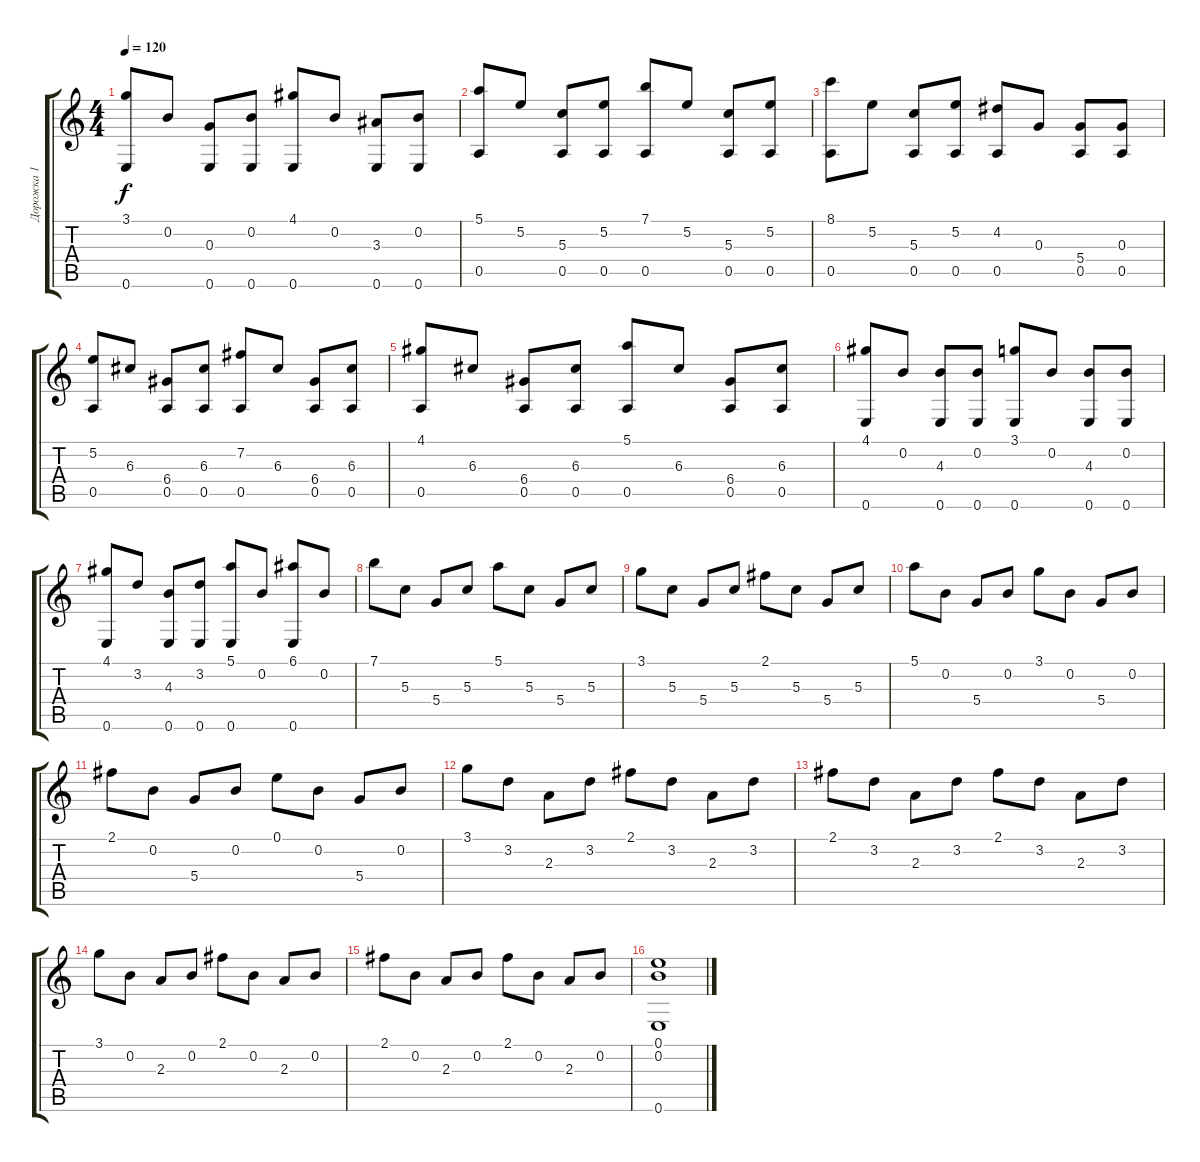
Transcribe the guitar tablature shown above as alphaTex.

\track ("Дорожка 1" "Дорожка 1") {instrument acousticguitarsteel}
\staff {score tabs}
\tuning (E4 B3 G3 D3 A2 E2) {hide}
\ts (4 4)
\tempo 120
\clef g2
\ks c
(3.1 0.6).8{dy f} 0.2.8 (0.3 0.6).8 (0.2 0.6).8 (4.1 0.6).8 0.2.8 (3.3 0.6).8 (0.2 0.6).8 |
(5.1 0.5).8 5.2.8 (5.3 0.5).8 (5.2 0.5).8 (7.1 0.5).8 5.2.8 (5.3 0.5).8 (5.2 0.5).8 |
(8.1 0.5).8 5.2.8 (5.3 0.5).8 (5.2 0.5).8 (4.2 0.5).8 0.3.8 (5.4 0.5).8 (0.3 0.5).8 |
(5.2 0.5).8 6.3.8 (6.4 0.5).8 (6.3 0.5).8 (7.2 0.5).8 6.3.8 (6.4 0.5).8 (6.3 0.5).8 |
(4.1 0.5).8 6.3.8 (6.4 0.5).8 (6.3 0.5).8 (5.1 0.5).8 6.3.8 (6.4 0.5).8 (6.3 0.5).8 |
(4.1 0.6).8 0.2.8 (4.3 0.6).8 (0.2 0.6).8 (3.1 0.6).8 0.2.8 (4.3 0.6).8 (0.2 0.6).8 |
(4.1 0.6).8 3.2.8 (4.3 0.6).8 (3.2 0.6).8 (5.1 0.6).8 0.2.8 (6.1 0.6).8 0.2.8 |
7.1.8 5.3.8 5.4.8 5.3.8 5.1.8 5.3.8 5.4.8 5.3.8 |
3.1.8 5.3.8 5.4.8 5.3.8 2.1.8 5.3.8 5.4.8 5.3.8 |
5.1.8 0.2.8 5.4.8 0.2.8 3.1.8 0.2.8 5.4.8 0.2.8 |
2.1.8 0.2.8 5.4.8 0.2.8 0.1.8 0.2.8 5.4.8 0.2.8 |
3.1.8 3.2.8 2.3.8 3.2.8 2.1.8 3.2.8 2.3.8 3.2.8 |
2.1.8 3.2.8 2.3.8 3.2.8 2.1.8 3.2.8 2.3.8 3.2.8 |
3.1.8 0.2.8 2.3.8 0.2.8 2.1.8 0.2.8 2.3.8 0.2.8 |
2.1.8 0.2.8 2.3.8 0.2.8 2.1.8 0.2.8 2.3.8 0.2.8 |
(0.1 0.2 0.6).1
